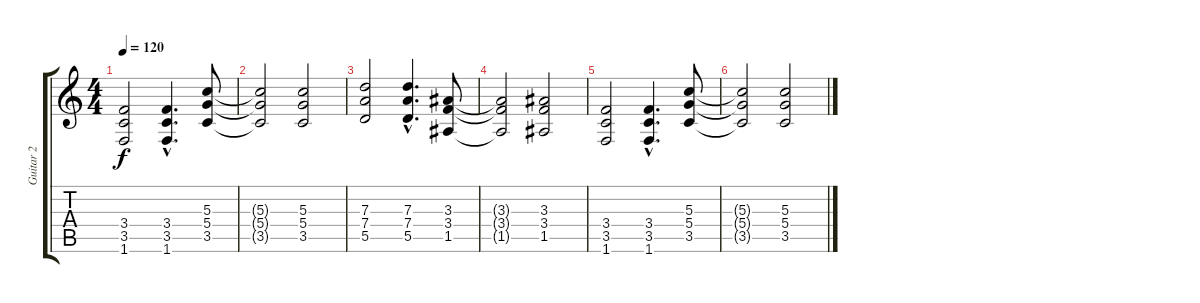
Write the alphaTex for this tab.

\track ("Guitar 2" "Guitar 2") {instrument distortionguitar}
\staff {score tabs}
\tuning (E4 B3 G3 D3 A2 E2) {hide}
\ts (4 4)
\tempo 120
\clef g2
\ks c
(3.4 3.5 1.6).2{dy f} (3.4{hac} 3.5{hac} 1.6{hac}).4{d} (5.3 5.4 3.5).8 |
(5.3{t} 5.4{t} 3.5{t}).2 (5.3 5.4 3.5).2 |
(7.3 7.4 5.5).2{volume 0} (7.3{hac} 7.4{hac} 5.5{hac}).4{d} (3.3 3.4 1.5).8 |
(3.3{t} 3.4{t} 1.5{t}).2 (3.3 3.4 1.5).2 |
(3.4 3.5 1.6).2 (3.4{hac} 3.5{hac} 1.6{hac}).4{d} (5.3 5.4 3.5).8 |
(5.3{t} 5.4{t} 3.5{t}).2 (5.3 5.4 3.5).2
